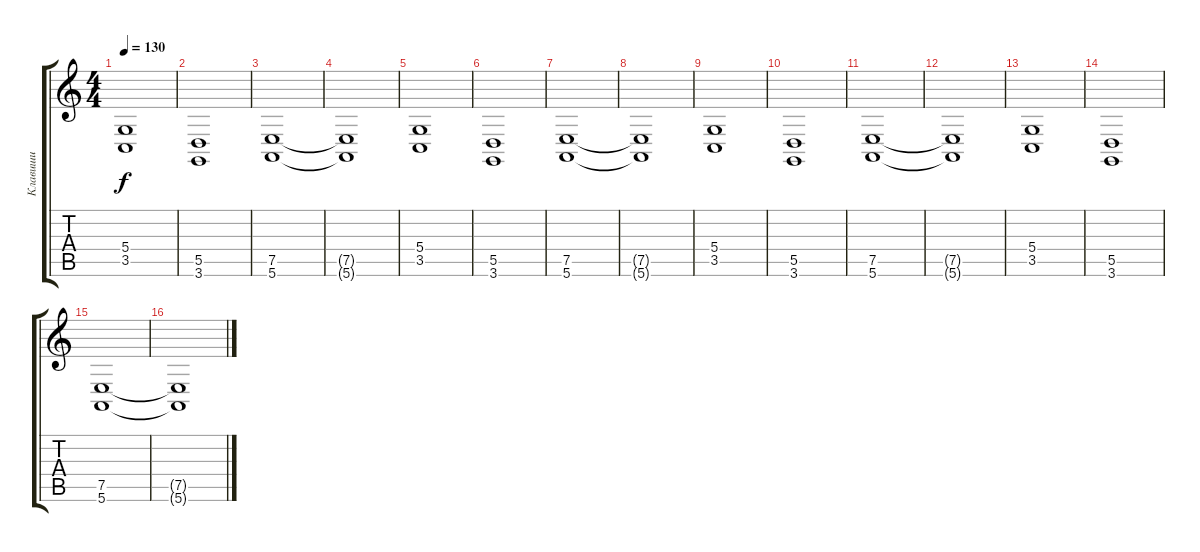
\track ("Клавиши" "Клавиши") {instrument drawbarorgan}
\staff {score tabs}
\tuning (E4 B3 G3 D3 A2 E2) {hide}
\ts (4 4)
\tempo 130
\clef g2
\ks c
(5.4 3.5).1{dy f volume 12 instrument distortionguitar} |
(5.5 3.6).1 |
(7.5 5.6).1 |
(7.5{t} 5.6{t}).1 |
(5.4 3.5).1 |
(5.5 3.6).1 |
(7.5 5.6).1 |
(7.5{t} 5.6{t}).1 |
(5.4 3.5).1 |
(5.5 3.6).1 |
(7.5 5.6).1 |
(7.5{t} 5.6{t}).1 |
(5.4 3.5).1 |
(5.5 3.6).1 |
(7.5 5.6).1 |
(7.5{t} 5.6{t}).1
